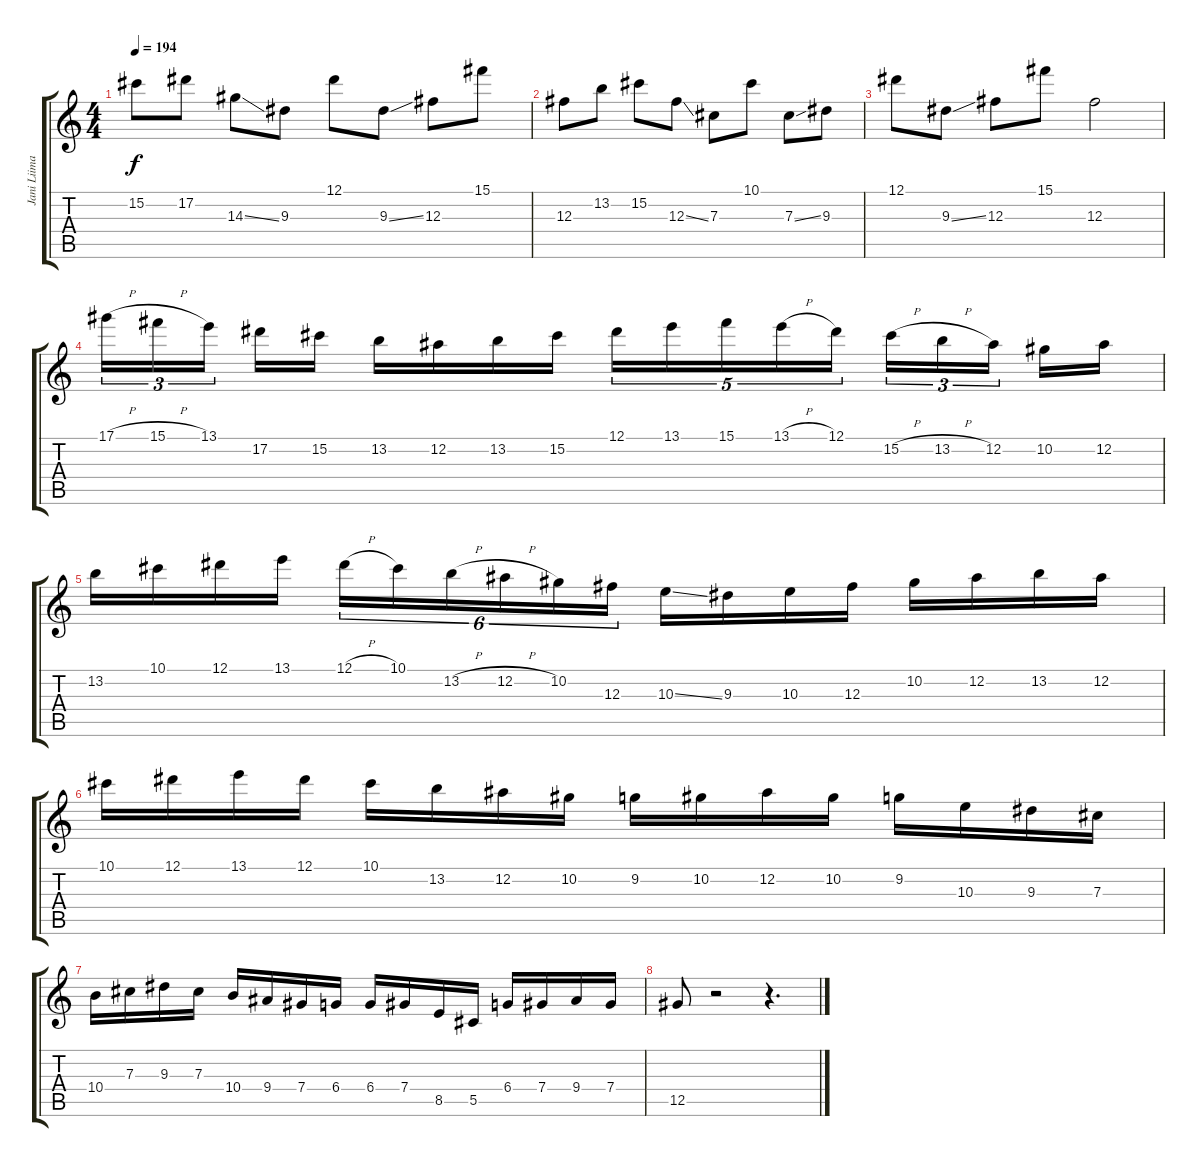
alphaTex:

\track ("Jani Liimatainen" "Jani Liima") {instrument distortionguitar}
\staff {score tabs}
\tuning (Eb4 Bb3 Gb3 Db3 Ab2 Eb2) {hide}
\ts (4 4)
\tempo 194
\clef g2
\ks c
15.2.8{dy f} 17.2.8 14.3{ss}.8 9.3.8 12.1.8 9.3{ss}.8 12.3.8 15.1.8 |
12.3.8 13.2.8 15.2.8 12.3{ss}.8 7.3.8 10.1.8 7.3{ss}.8 9.3.8 |
12.1.8 9.3{ss}.8 12.3.8 15.1.8 12.3.2 |
17.1{h}.16{tu (3 2)} 15.1{h}.16{tu (3 2)} 13.1.16{tu (3 2)} 17.2.16 15.2.16 13.2.16 12.2.16 13.2.16 15.2.16 12.1.16{tu (5 4)} 13.1.16{tu (5 4)} 15.1.16{tu (5 4)} 13.1{h}.16{tu (5 4)} 12.1.16{tu (5 4)} 15.2{h}.16{tu (3 2)} 13.2{h}.16{tu (3 2)} 12.2.16{tu (3 2)} 10.2.16 12.2.16 |
13.2.16 10.1.16 12.1.16 13.1.16 12.1{h}.16{tu (6 4)} 10.1.16{tu (6 4)} 13.2{h}.16{tu (6 4)} 12.2{h}.16{tu (6 4)} 10.2.16{tu (6 4)} 12.3.16{tu (6 4)} 10.3{ss}.16 9.3.16 10.3.16 12.3.16 10.2.16 12.2.16 13.2.16 12.2.16 |
10.1.16 12.1.16 13.1.16 12.1.16 10.1.16 13.2.16 12.2.16 10.2.16 9.2.16 10.2.16 12.2.16 10.2.16 9.2.16 10.3.16 9.3.16 7.3.16 |
10.4.16 7.3.16 9.3.16 7.3.16 10.4.16 9.4.16 7.4.16 6.4.16 6.4.16 7.4.16 8.5.16 5.5.16 6.4.16 7.4.16 9.4.16 7.4.16 |
12.5.8 r.2 r.4{d}
